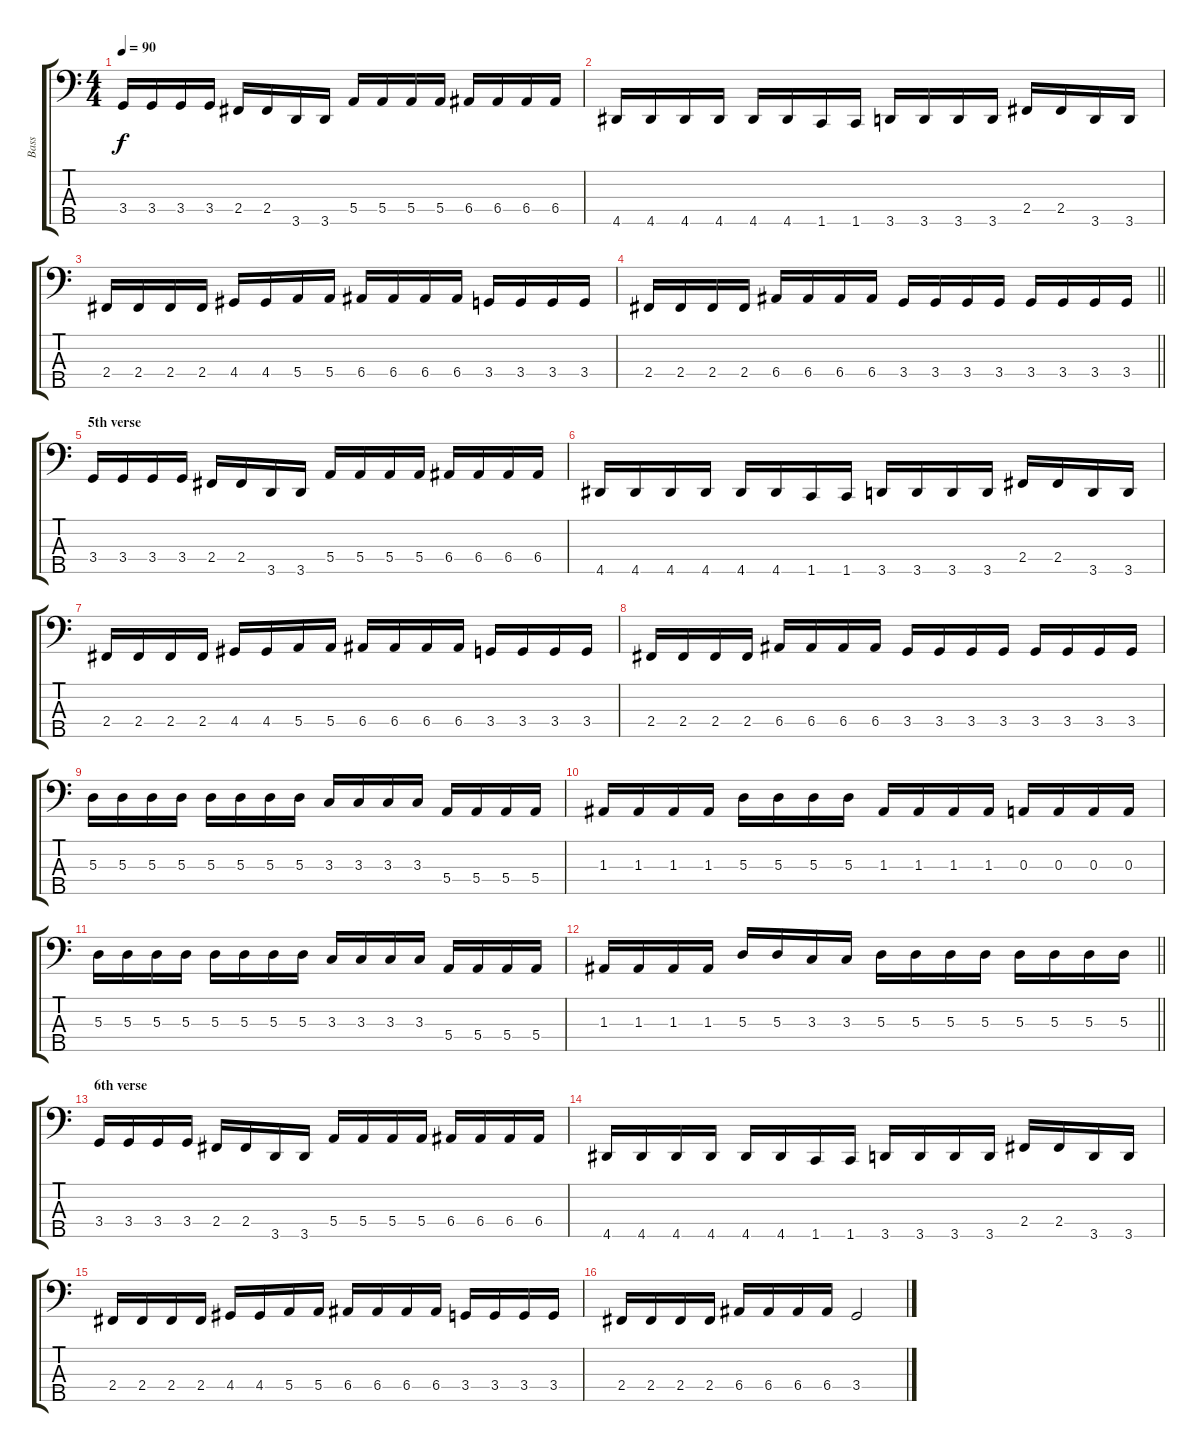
\track ("Bass" "Bass") {instrument electricbasspick}
\staff {score tabs}
\tuning (G2 D2 A1 E1 B0) {hide}
\ts (4 4)
\tempo 90
\clef f4
\ks c
3.4.16{dy f} 3.4.16 3.4.16 3.4.16 2.4.16 2.4.16 3.5.16 3.5.16 5.4.16 5.4.16 5.4.16 5.4.16 6.4.16 6.4.16 6.4.16 6.4.16 |
4.5.16 4.5.16 4.5.16 4.5.16 4.5.16 4.5.16 1.5.16 1.5.16 3.5.16 3.5.16 3.5.16 3.5.16 2.4.16 2.4.16 3.5.16 3.5.16 |
2.4.16 2.4.16 2.4.16 2.4.16 4.4.16 4.4.16 5.4.16 5.4.16 6.4.16 6.4.16 6.4.16 6.4.16 3.4.16 3.4.16 3.4.16 3.4.16 |
\barLineRight lightlight
2.4.16 2.4.16 2.4.16 2.4.16 6.4.16 6.4.16 6.4.16 6.4.16 3.4.16 3.4.16 3.4.16 3.4.16 3.4.16 3.4.16 3.4.16 3.4.16 |
\section ("" "5th verse")
3.4.16 3.4.16 3.4.16 3.4.16 2.4.16 2.4.16 3.5.16 3.5.16 5.4.16 5.4.16 5.4.16 5.4.16 6.4.16 6.4.16 6.4.16 6.4.16 |
4.5.16 4.5.16 4.5.16 4.5.16 4.5.16 4.5.16 1.5.16 1.5.16 3.5.16 3.5.16 3.5.16 3.5.16 2.4.16 2.4.16 3.5.16 3.5.16 |
2.4.16 2.4.16 2.4.16 2.4.16 4.4.16 4.4.16 5.4.16 5.4.16 6.4.16 6.4.16 6.4.16 6.4.16 3.4.16 3.4.16 3.4.16 3.4.16 |
2.4.16 2.4.16 2.4.16 2.4.16 6.4.16 6.4.16 6.4.16 6.4.16 3.4.16 3.4.16 3.4.16 3.4.16 3.4.16 3.4.16 3.4.16 3.4.16 |
5.3.16 5.3.16 5.3.16 5.3.16 5.3.16 5.3.16 5.3.16 5.3.16 3.3.16 3.3.16 3.3.16 3.3.16 5.4.16 5.4.16 5.4.16 5.4.16 |
1.3.16 1.3.16 1.3.16 1.3.16 5.3.16 5.3.16 5.3.16 5.3.16 1.3.16 1.3.16 1.3.16 1.3.16 0.3.16 0.3.16 0.3.16 0.3.16 |
5.3.16 5.3.16 5.3.16 5.3.16 5.3.16 5.3.16 5.3.16 5.3.16 3.3.16 3.3.16 3.3.16 3.3.16 5.4.16 5.4.16 5.4.16 5.4.16 |
\barLineRight lightlight
1.3.16 1.3.16 1.3.16 1.3.16 5.3.16 5.3.16 3.3.16 3.3.16 5.3.16 5.3.16 5.3.16 5.3.16 5.3.16 5.3.16 5.3.16 5.3.16 |
\section ("" "6th verse")
3.4.16 3.4.16 3.4.16 3.4.16 2.4.16 2.4.16 3.5.16 3.5.16 5.4.16 5.4.16 5.4.16 5.4.16 6.4.16 6.4.16 6.4.16 6.4.16 |
4.5.16 4.5.16 4.5.16 4.5.16 4.5.16 4.5.16 1.5.16 1.5.16 3.5.16 3.5.16 3.5.16 3.5.16 2.4.16 2.4.16 3.5.16 3.5.16 |
2.4.16 2.4.16 2.4.16 2.4.16 4.4.16 4.4.16 5.4.16 5.4.16 6.4.16 6.4.16 6.4.16 6.4.16 3.4.16 3.4.16 3.4.16 3.4.16 |
2.4.16 2.4.16 2.4.16 2.4.16 6.4.16 6.4.16 6.4.16 6.4.16 3.4.2
